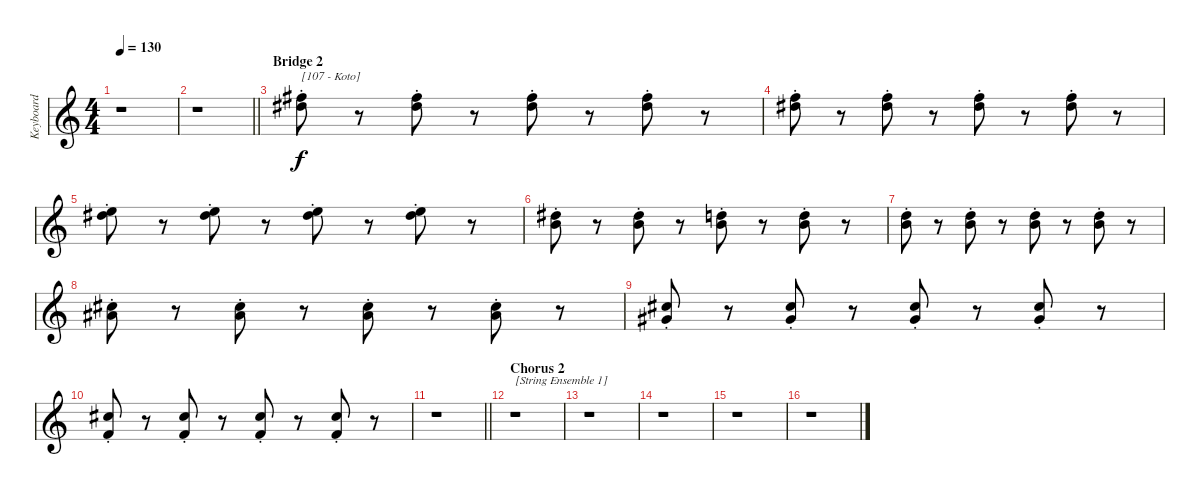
\track ("Keyboard" "Keyboard") {instrument pad2warm}
\staff {score}
\tuning (E4 B3 G3 D3 A2 E2 B1) {hide}
\ts (4 4)
\tempo 130
\clef g2
\ks c
r.1{dy f} |
\barLineRight lightlight
r.1 |
\section ("" "Bridge 2")
(14.1{st} 16.2{st}).8{txt "[107 - Koto]" volume 8 instrument koto} r.8 (14.1{st} 16.2{st}).8 r.8 (14.1{st} 16.2{st}).8 r.8 (14.1{st} 16.2{st}).8 r.8 |
(13.1{st} 16.2{st}).8 r.8 (13.1{st} 16.2{st}).8 r.8 (13.1{st} 16.2{st}).8 r.8 (13.1{st} 16.2{st}).8 r.8 |
(17.2{st} 20.3{st}).8 r.8 (17.2{st} 20.3{st}).8 r.8 (17.2{st} 20.3{st}).8 r.8 (17.2{st} 20.3{st}).8 r.8 |
(16.2{st} 16.3{st}).8 r.8 (16.2{st} 16.3{st}).8 r.8 (15.2{st} 16.3{st}).8 r.8 (15.2{st} 16.3{st}).8 r.8 |
(15.2{st} 16.3{st}).8 r.8 (15.2{st} 16.3{st}).8 r.8 (15.2{st} 16.3{st}).8 r.8 (15.2{st} 16.3{st}).8 r.8 |
(14.2{st} 15.3{st}).8 r.8 (14.2{st} 15.3{st}).8 r.8 (14.2{st} 15.3{st}).8 r.8 (14.2{st} 15.3{st}).8 r.8 |
(14.2{st} 13.3{st}).8 r.8 (14.2{st} 13.3{st}).8 r.8 (14.2{st} 13.3{st}).8 r.8 (14.2{st} 13.3{st}).8 r.8 |
(14.2{st} 15.4{st}).8 r.8 (14.2{st} 15.4{st}).8 r.8 (14.2{st} 15.4{st}).8 r.8 (14.2{st} 15.4{st}).8 r.8 |
\barLineRight lightlight
r.1 |
\section ("" "Chorus 2")
r.1{txt "[String Ensemble 1]" instrument stringensemble1} |
r.1 |
r.1 |
r.1 |
r.1
